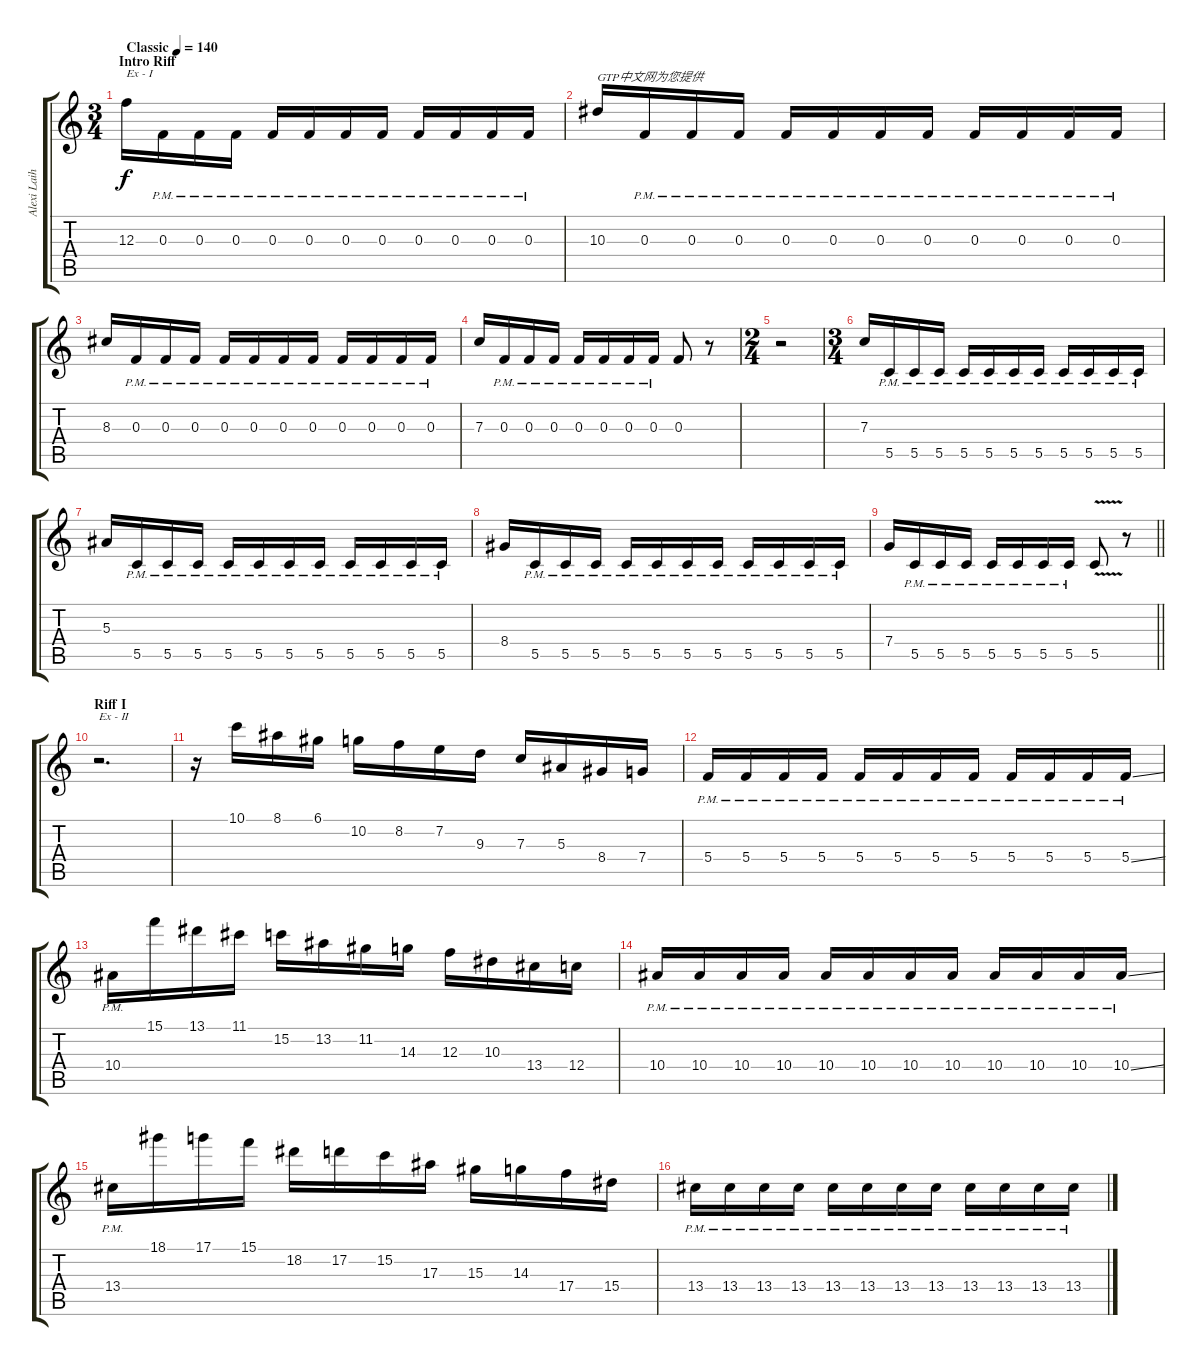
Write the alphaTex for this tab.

\track ("Alexi Laiho (Guitar I)" "Alexi Laih") {instrument distortionguitar}
\staff {score tabs}
\tuning (D4 A3 F3 C3 G2 D2) {hide}
\ts (3 4)
\section ("" "Intro Riff")
\tempo (140 "Classic")
\clef g2
\ks c
12.3.16{txt "Ex - I" dy f volume 13 balance 0 instrument distortionguitar} 0.3{pm}.16 0.3{pm}.16 0.3{pm}.16 0.3{pm}.16 0.3{pm}.16 0.3{pm}.16 0.3{pm}.16 0.3{pm}.16 0.3{pm}.16 0.3{pm}.16 0.3{pm}.16 |
10.3.16{txt "GTP中文网为您提供"} 0.3{pm}.16 0.3{pm}.16 0.3{pm}.16 0.3{pm}.16 0.3{pm}.16 0.3{pm}.16 0.3{pm}.16 0.3{pm}.16 0.3{pm}.16 0.3{pm}.16 0.3{pm}.16 |
8.3.16 0.3{pm}.16 0.3{pm}.16 0.3{pm}.16 0.3{pm}.16 0.3{pm}.16 0.3{pm}.16 0.3{pm}.16 0.3{pm}.16 0.3{pm}.16 0.3{pm}.16 0.3{pm}.16 |
7.3.16 0.3{pm}.16 0.3{pm}.16 0.3{pm}.16 0.3{pm}.16 0.3{pm}.16 0.3{pm}.16 0.3{pm}.16 0.3.8 r.8 |
\ts (2 4)
r.2 |
\ts (3 4)
7.3.16 5.5{pm}.16 5.5{pm}.16 5.5{pm}.16 5.5{pm}.16 5.5{pm}.16 5.5{pm}.16 5.5{pm}.16 5.5{pm}.16 5.5{pm}.16 5.5{pm}.16 5.5{pm}.16 |
5.3.16 5.5{pm}.16 5.5{pm}.16 5.5{pm}.16 5.5{pm}.16 5.5{pm}.16 5.5{pm}.16 5.5{pm}.16 5.5{pm}.16 5.5{pm}.16 5.5{pm}.16 5.5{pm}.16 |
8.4.16 5.5{pm}.16 5.5{pm}.16 5.5{pm}.16 5.5{pm}.16 5.5{pm}.16 5.5{pm}.16 5.5{pm}.16 5.5{pm}.16 5.5{pm}.16 5.5{pm}.16 5.5{pm}.16 |
\barLineRight lightlight
7.4.16 5.5{pm}.16 5.5{pm}.16 5.5{pm}.16 5.5{pm}.16 5.5{pm}.16 5.5{pm}.16 5.5{pm}.16 5.5{v}.8 r.8 |
\section ("" "Riff I")
r.2{d txt "Ex - II"} |
r.16 10.1.16 8.1.16 6.1.16 10.2.16 8.2.16 7.2.16 9.3.16 7.3.16 5.3.16 8.4.16 7.4.16 |
5.4{pm}.16 5.4{pm}.16 5.4{pm}.16 5.4{pm}.16 5.4{pm}.16 5.4{pm}.16 5.4{pm}.16 5.4{pm}.16 5.4{pm}.16 5.4{pm}.16 5.4{pm}.16 5.4{ss pm}.16 |
10.4{pm}.16 15.1.16 13.1.16 11.1.16 15.2.16 13.2.16 11.2.16 14.3.16 12.3.16 10.3.16 13.4.16 12.4.16 |
10.4{pm}.16 10.4{pm}.16 10.4{pm}.16 10.4{pm}.16 10.4{pm}.16 10.4{pm}.16 10.4{pm}.16 10.4{pm}.16 10.4{pm}.16 10.4{pm}.16 10.4{pm}.16 10.4{ss pm}.16 |
13.4{pm}.16 18.1.16 17.1.16 15.1.16 18.2.16 17.2.16 15.2.16 17.3.16 15.3.16 14.3.16 17.4.16 15.4.16 |
13.4{pm}.16 13.4{pm}.16 13.4{pm}.16 13.4{pm}.16 13.4{pm}.16 13.4{pm}.16 13.4{pm}.16 13.4{pm}.16 13.4{pm}.16 13.4{pm}.16 13.4{pm}.16 13.4{ss pm}.16
